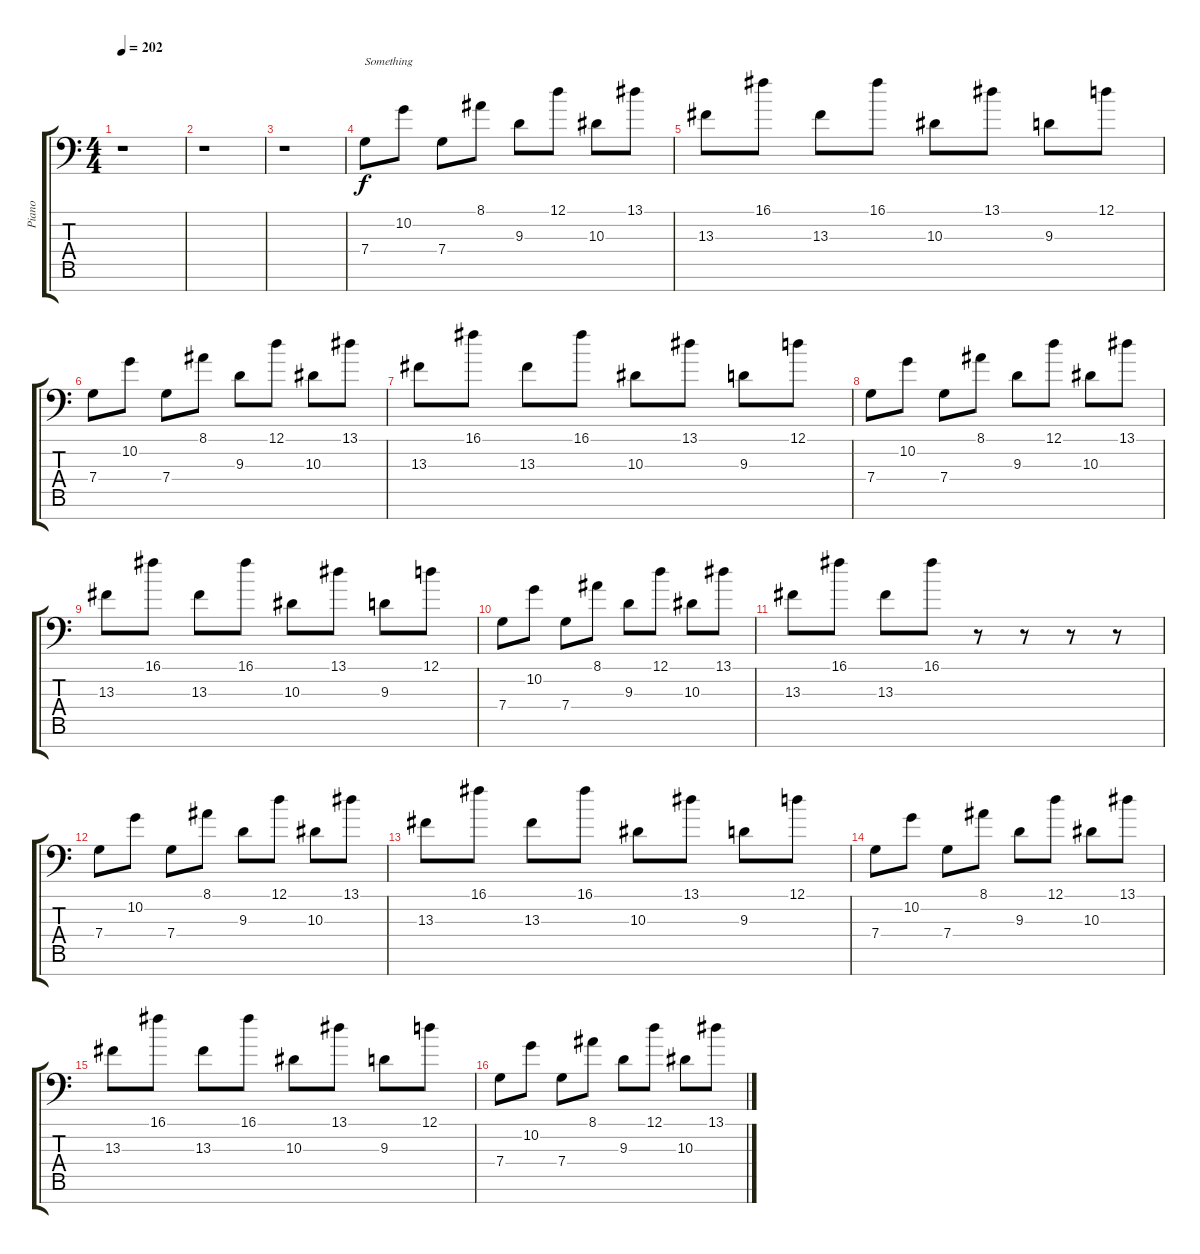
\track ("Piano" "Piano") {instrument vibraphone}
\staff {score tabs}
\tuning (D4 A3 F3 C3 G2 D2 G1) {hide}
\ts (4 4)
\tempo 202
\clef f4
\ks c
r.1{dy f} |
r.1 |
r.1 |
7.4.8{txt "Something"} 10.2.8 7.4.8 8.1.8 9.3.8 12.1.8 10.3.8 13.1.8 |
13.3.8 16.1.8 13.3.8 16.1.8 10.3.8 13.1.8 9.3.8 12.1.8 |
7.4.8 10.2.8 7.4.8 8.1.8 9.3.8 12.1.8 10.3.8 13.1.8 |
13.3.8 16.1.8 13.3.8 16.1.8 10.3.8 13.1.8 9.3.8 12.1.8 |
7.4.8 10.2.8 7.4.8 8.1.8 9.3.8 12.1.8 10.3.8 13.1.8 |
13.3.8 16.1.8 13.3.8 16.1.8 10.3.8 13.1.8 9.3.8 12.1.8 |
7.4.8 10.2.8 7.4.8 8.1.8 9.3.8 12.1.8 10.3.8 13.1.8 |
13.3.8 16.1.8 13.3.8 16.1.8 r.8 r.8 r.8 r.8 |
7.4.8 10.2.8 7.4.8 8.1.8 9.3.8 12.1.8 10.3.8 13.1.8 |
13.3.8 16.1.8 13.3.8 16.1.8 10.3.8 13.1.8 9.3.8 12.1.8 |
7.4.8 10.2.8 7.4.8 8.1.8 9.3.8 12.1.8 10.3.8 13.1.8 |
13.3.8 16.1.8 13.3.8 16.1.8 10.3.8 13.1.8 9.3.8 12.1.8 |
7.4.8 10.2.8 7.4.8 8.1.8 9.3.8 12.1.8 10.3.8 13.1.8
